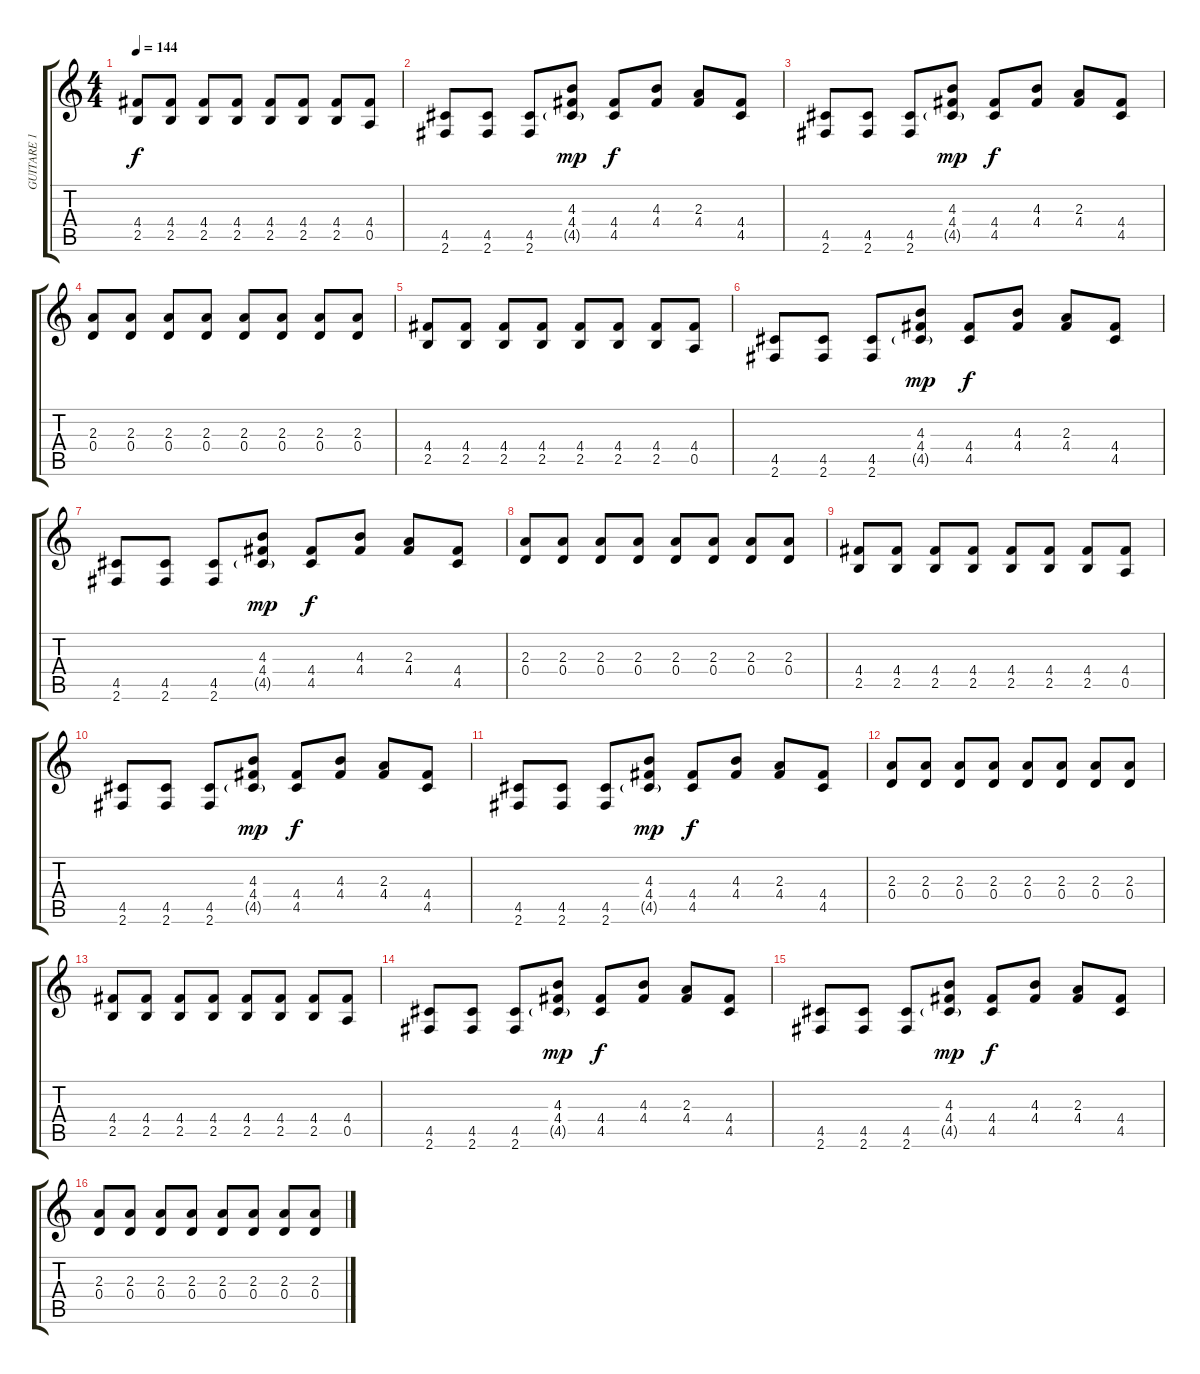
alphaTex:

\track ("GUITARE 1" "GUITARE 1") {instrument electricguitarclean}
\staff {score tabs}
\tuning (E4 B3 G3 D3 A2 E2) {hide}
\ts (4 4)
\tempo 144
\clef g2
\ks c
(4.4 2.5).8{dy f} (4.4 2.5).8 (4.4 2.5).8 (4.4 2.5).8 (4.4 2.5).8 (4.4 2.5).8 (4.4 2.5).8 (4.4 0.5).8 |
(4.5 2.6).8 (4.5 2.6).8 (4.5 2.6).8 (4.3 4.4 4.5{g}).8{dy mp} (4.4 4.5).8{dy f} (4.3 4.4).8 (2.3 4.4).8 (4.4 4.5).8 |
(4.5 2.6).8 (4.5 2.6).8 (4.5 2.6).8 (4.3 4.4 4.5{g}).8{dy mp} (4.4 4.5).8{dy f} (4.3 4.4).8 (2.3 4.4).8 (4.4 4.5).8 |
(2.3 0.4).8 (2.3 0.4).8 (2.3 0.4).8 (2.3 0.4).8 (2.3 0.4).8 (2.3 0.4).8 (2.3 0.4).8 (2.3 0.4).8 |
(4.4 2.5).8 (4.4 2.5).8 (4.4 2.5).8 (4.4 2.5).8 (4.4 2.5).8 (4.4 2.5).8 (4.4 2.5).8 (4.4 0.5).8 |
(4.5 2.6).8 (4.5 2.6).8 (4.5 2.6).8 (4.3 4.4 4.5{g}).8{dy mp} (4.4 4.5).8{dy f} (4.3 4.4).8 (2.3 4.4).8 (4.4 4.5).8 |
(4.5 2.6).8 (4.5 2.6).8 (4.5 2.6).8 (4.3 4.4 4.5{g}).8{dy mp} (4.4 4.5).8{dy f} (4.3 4.4).8 (2.3 4.4).8 (4.4 4.5).8 |
(2.3 0.4).8 (2.3 0.4).8 (2.3 0.4).8 (2.3 0.4).8 (2.3 0.4).8 (2.3 0.4).8 (2.3 0.4).8 (2.3 0.4).8 |
(4.4 2.5).8 (4.4 2.5).8 (4.4 2.5).8 (4.4 2.5).8 (4.4 2.5).8 (4.4 2.5).8 (4.4 2.5).8 (4.4 0.5).8 |
(4.5 2.6).8 (4.5 2.6).8 (4.5 2.6).8 (4.3 4.4 4.5{g}).8{dy mp} (4.4 4.5).8{dy f} (4.3 4.4).8 (2.3 4.4).8 (4.4 4.5).8 |
(4.5 2.6).8 (4.5 2.6).8 (4.5 2.6).8 (4.3 4.4 4.5{g}).8{dy mp} (4.4 4.5).8{dy f} (4.3 4.4).8 (2.3 4.4).8 (4.4 4.5).8 |
(2.3 0.4).8 (2.3 0.4).8 (2.3 0.4).8 (2.3 0.4).8 (2.3 0.4).8 (2.3 0.4).8 (2.3 0.4).8 (2.3 0.4).8 |
(4.4 2.5).8 (4.4 2.5).8 (4.4 2.5).8 (4.4 2.5).8 (4.4 2.5).8 (4.4 2.5).8 (4.4 2.5).8 (4.4 0.5).8 |
(4.5 2.6).8 (4.5 2.6).8 (4.5 2.6).8 (4.3 4.4 4.5{g}).8{dy mp} (4.4 4.5).8{dy f} (4.3 4.4).8 (2.3 4.4).8 (4.4 4.5).8 |
(4.5 2.6).8 (4.5 2.6).8 (4.5 2.6).8 (4.3 4.4 4.5{g}).8{dy mp} (4.4 4.5).8{dy f} (4.3 4.4).8 (2.3 4.4).8 (4.4 4.5).8 |
(2.3 0.4).8 (2.3 0.4).8 (2.3 0.4).8 (2.3 0.4).8 (2.3 0.4).8 (2.3 0.4).8 (2.3 0.4).8 (2.3 0.4).8
